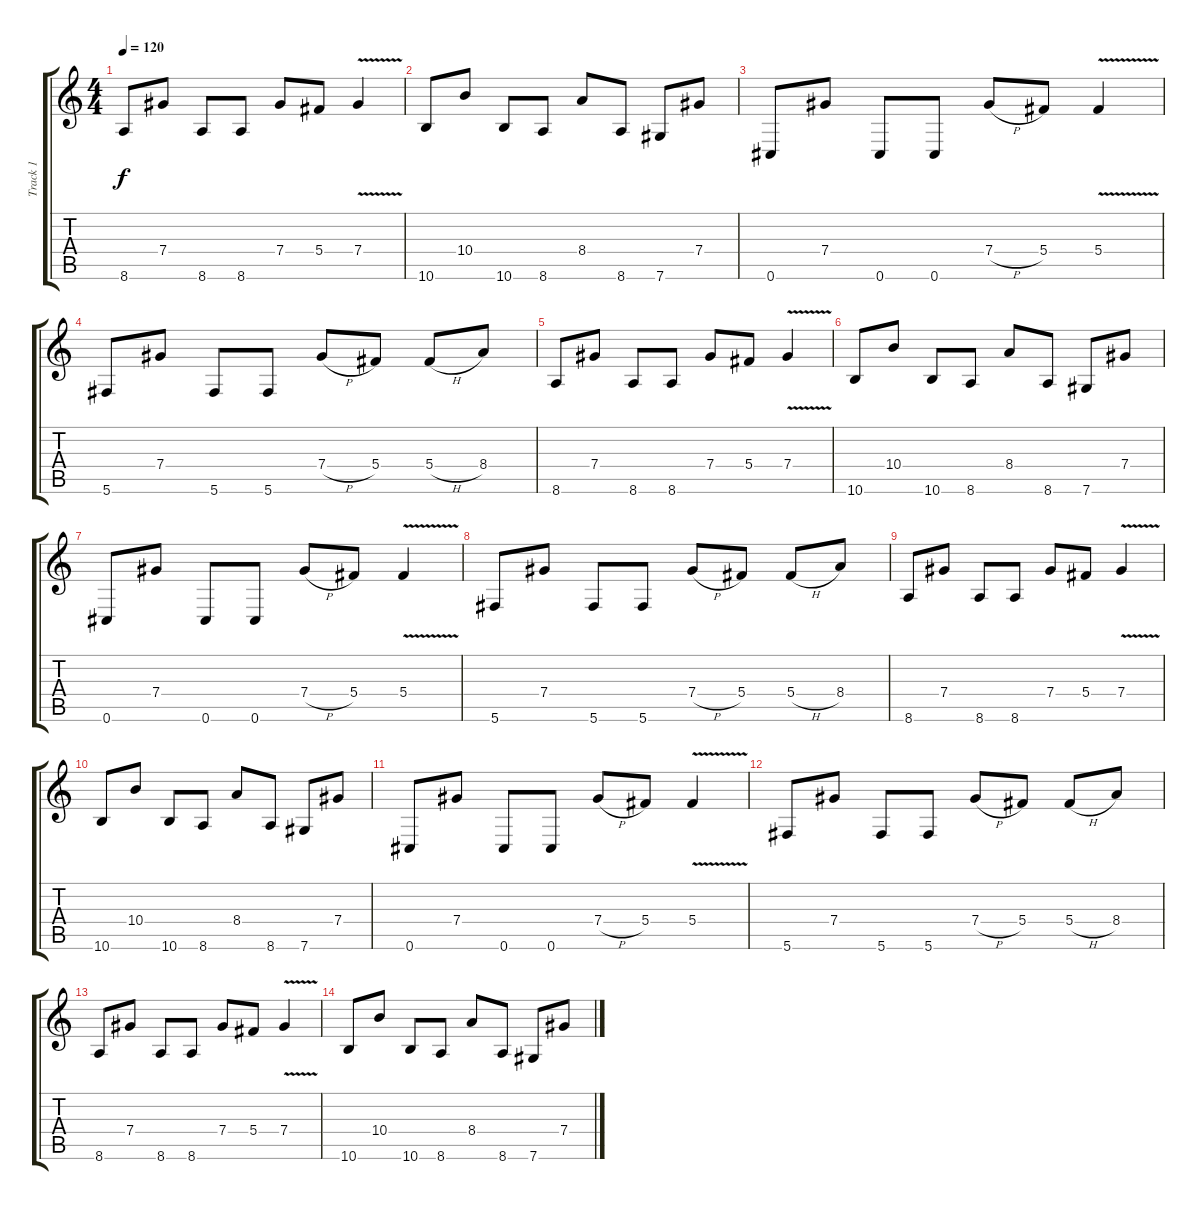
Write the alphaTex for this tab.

\track ("Track 1" "Track 1") {instrument distortionguitar}
\staff {score tabs}
\tuning (Eb4 Bb3 Gb3 Db3 Ab2 Db2) {hide}
\ts (4 4)
\tempo 120
\clef g2
\ks c
8.6.8{dy f} 7.4.8 8.6.8 8.6.8 7.4.8 5.4.8 7.4{v}.4 |
10.6.8 10.4.8 10.6.8 8.6.8 8.4.8 8.6.8 7.6.8 7.4.8 |
0.6.8 7.4.8 0.6.8 0.6.8 7.4{h}.8 5.4.8 5.4{v}.4 |
5.6.8 7.4.8 5.6.8 5.6.8 7.4{h}.8 5.4.8 5.4{h}.8 8.4.8 |
8.6.8 7.4.8 8.6.8 8.6.8 7.4.8 5.4.8 7.4{v}.4 |
10.6.8 10.4.8 10.6.8 8.6.8 8.4.8 8.6.8 7.6.8 7.4.8 |
0.6.8{volume 6} 7.4.8 0.6.8 0.6.8 7.4{h}.8 5.4.8 5.4{v}.4 |
5.6.8 7.4.8 5.6.8 5.6.8 7.4{h}.8 5.4.8 5.4{h}.8 8.4.8 |
8.6.8 7.4.8 8.6.8 8.6.8 7.4.8 5.4.8 7.4{v}.4 |
10.6.8 10.4.8 10.6.8 8.6.8 8.4.8 8.6.8 7.6.8 7.4.8 |
0.6.8 7.4.8 0.6.8 0.6.8 7.4{h}.8 5.4.8 5.4{v}.4 |
5.6.8{volume 0} 7.4.8 5.6.8 5.6.8 7.4{h}.8 5.4.8 5.4{h}.8 8.4.8 |
8.6.8 7.4.8 8.6.8 8.6.8 7.4.8 5.4.8 7.4{v}.4 |
10.6.8 10.4.8 10.6.8 8.6.8 8.4.8 8.6.8 7.6.8 7.4.8
